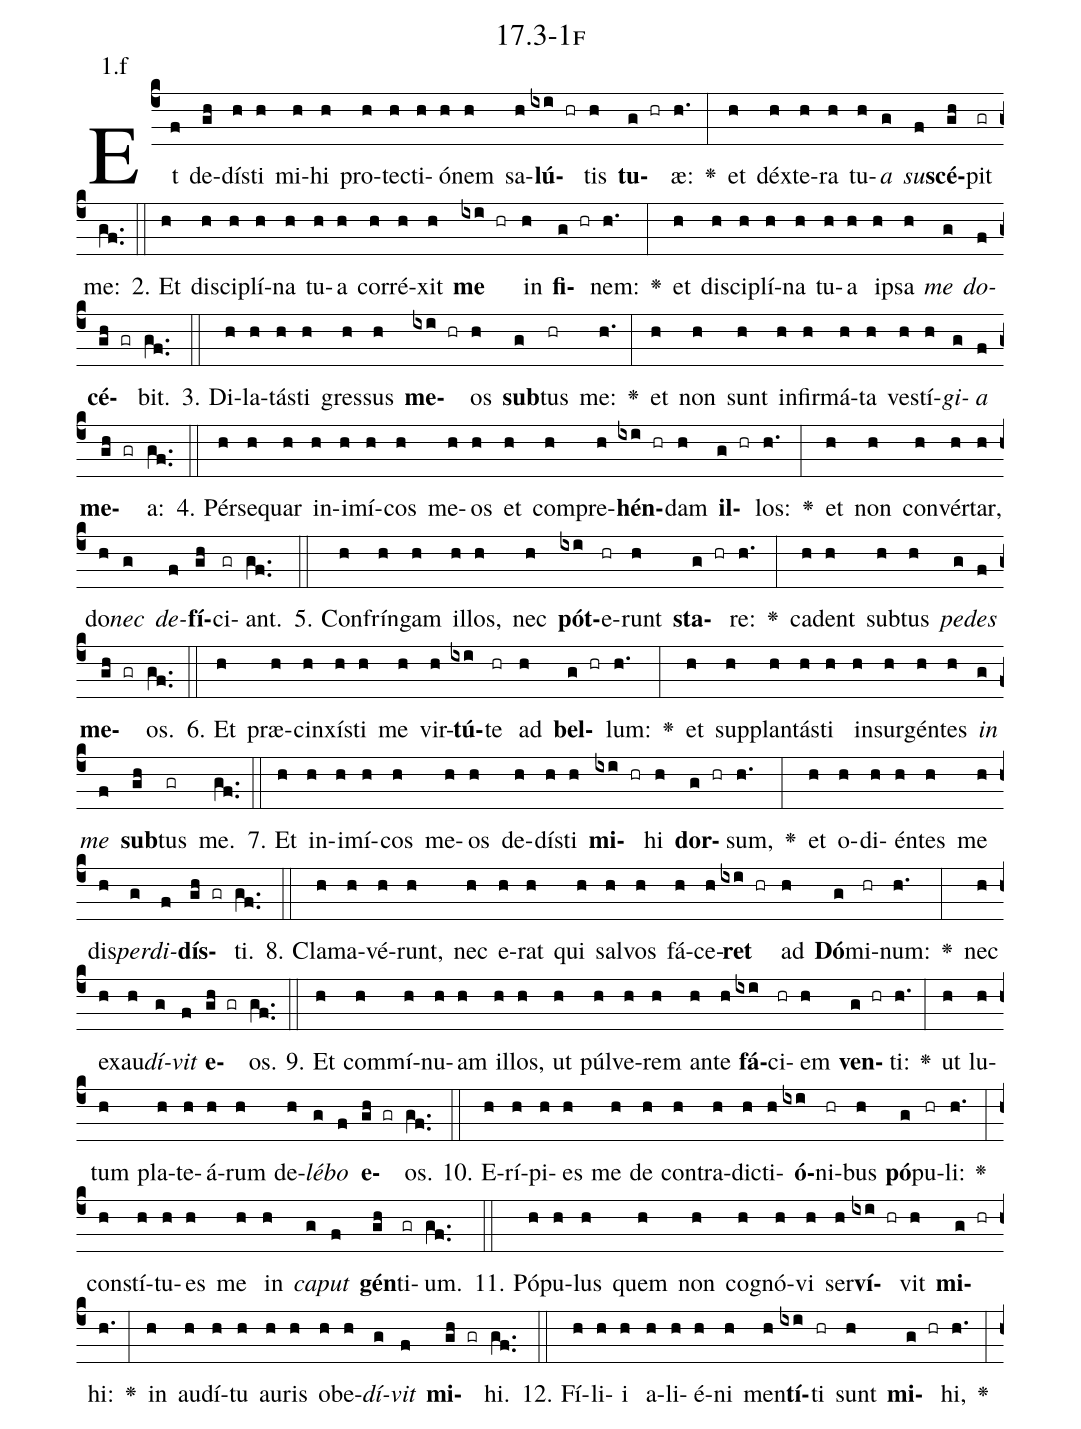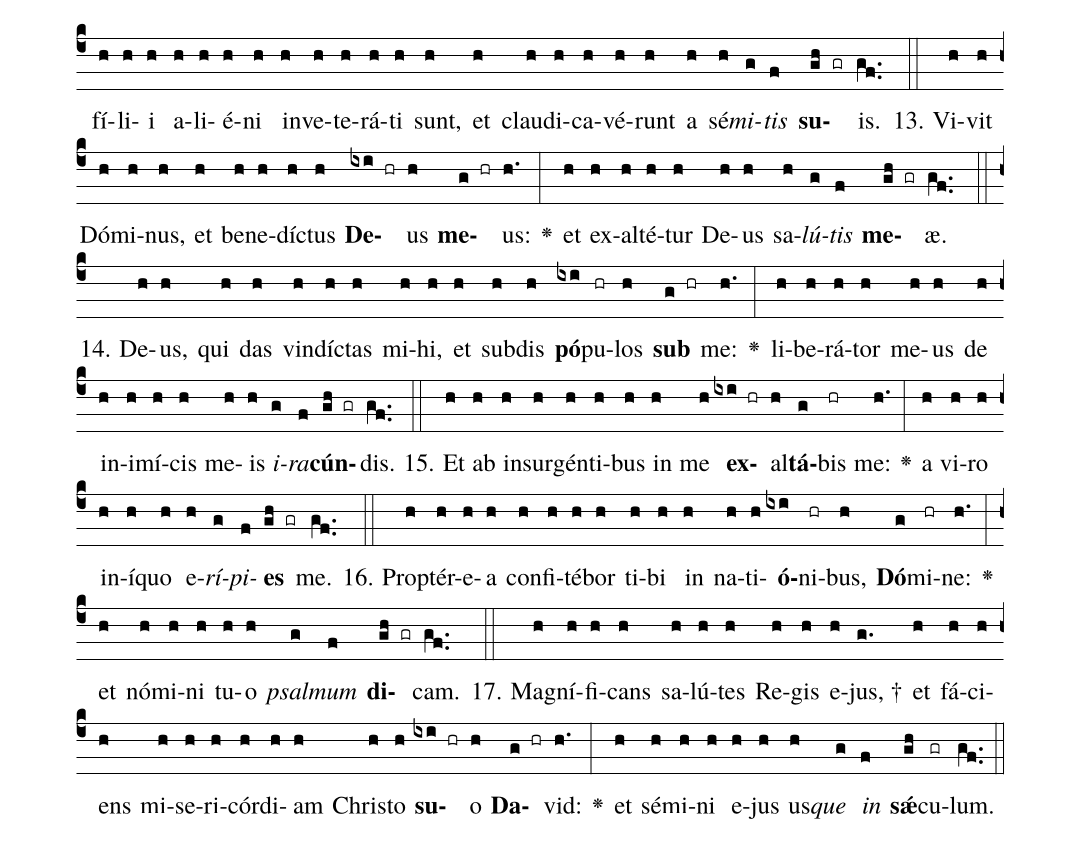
name: 17.3-1f;
annotation: 1.f;
%%
(c4)Et(f) de(gh)dís(h)ti(h) mi(h)hi(h) pro(h)tec(h)ti(h)ó(h)nem(h) sa(h)<b>lú</b>(ixi hr)tis(h) <b>tu</b>(g hr)æ:(h.) <v>\greheightstar</v>(:) et(h) déx(h)te(h)ra(h) tu(h)<i>a</i>(g) <i>su</i>(f)<b>scé</b>(gh)pit(gr) me:(gf..) (::)
2. Et(h) di(h)sci(h)plí(h)na(h) tu(h)a(h) cor(h)ré(h)xit(h) <b>me</b>(ixi hr) in(h) <b>fi</b>(g hr)nem:(h.) <v>\greheightstar</v>(:) et(h) di(h)sci(h)plí(h)na(h) tu(h)a(h) ip(h)sa(h) <i>me</i>(g) <i>do</i>(f)<b>cé</b>(gh gr)bit.(gf..) (::)
3. Di(h)la(h)tás(h)ti(h) gres(h)sus(h) <b>me</b>(ixi hr)os(h) <b>sub</b>(g)tus(hr) me:(h.) <v>\greheightstar</v>(:) et(h) non(h) sunt(h) in(h)fir(h)má(h)ta(h) ves(h)tí(h)<i>gi</i>(g)<i>a</i>(f) <b>me</b>(gh gr)a:(gf..) (::)
4. Pér(h)se(h)quar(h) in(h)i(h)mí(h)cos(h) me(h)os(h) et(h) com(h)pre(h)<b>hén</b>(ixi hr)dam(h) <b>il</b>(g hr)los:(h.) <v>\greheightstar</v>(:) et(h) non(h) con(h)vér(h)tar,(h) do(h)<i>nec</i>(g) <i>de</i>(f)<b>fí</b>(gh)ci(gr)ant.(gf..) (::)
5. Con(h)frín(h)gam(h) il(h)los,(h) nec(h) <b>pót</b>(ixi)e(hr)runt(h) <b>sta</b>(g hr)re:(h.) <v>\greheightstar</v>(:) ca(h)dent(h) sub(h)tus(h) <i>pe</i>(g)<i>des</i>(f) <b>me</b>(gh gr)os.(gf..) (::)
6. Et(h) præ(h)cin(h)xís(h)ti(h) me(h) vir(h)<b>tú</b>(ixi)te(hr) ad(h) <b>bel</b>(g hr)lum:(h.) <v>\greheightstar</v>(:) et(h) sup(h)plan(h)tás(h)ti(h) in(h)sur(h)gén(h)tes(h) <i>in</i>(g) <i>me</i>(f) <b>sub</b>(gh)tus(gr) me.(gf..) (::)
7. Et(h) in(h)i(h)mí(h)cos(h) me(h)os(h) de(h)dís(h)ti(h) <b>mi</b>(ixi hr)hi(h) <b>dor</b>(g hr)sum,(h.) <v>\greheightstar</v>(:) et(h) o(h)di(h)én(h)tes(h) me(h) dis(h)<i>per</i>(g)<i>di</i>(f)<b>dís</b>(gh gr)ti.(gf..) (::)
8. Cla(h)ma(h)vé(h)runt,(h) nec(h) e(h)rat(h) qui(h) sal(h)vos(h) fá(h)ce(h)<b>ret</b>(ixi hr) ad(h) <b>Dó</b>(g)mi(hr)num:(h.) <v>\greheightstar</v>(:) nec(h) ex(h)au(h)<i>dí</i>(g)<i>vit</i>(f) <b>e</b>(gh gr)os.(gf..) (::)
9. Et(h) com(h)mí(h)nu(h)am(h) il(h)los,(h) ut(h) púl(h)ve(h)rem(h) an(h)te(h) <b>fá</b>(ixi)ci(hr)em(h) <b>ven</b>(g hr)ti:(h.) <v>\greheightstar</v>(:) ut(h) lu(h)tum(h) pla(h)te(h)á(h)rum(h) de(h)<i>lé</i>(g)<i>bo</i>(f) <b>e</b>(gh gr)os.(gf..) (::)
10. E(h)rí(h)pi(h)es(h) me(h) de(h) con(h)tra(h)dic(h)ti(h)<b>ó</b>(ixi)ni(hr)bus(h) <b>pó</b>(g)pu(hr)li:(h.) <v>\greheightstar</v>(:) con(h)stí(h)tu(h)es(h) me(h) in(h) <i>ca</i>(g)<i>put</i>(f) <b>gén</b>(gh)ti(gr)um.(gf..) (::)
11. Pó(h)pu(h)lus(h) quem(h) non(h) co(h)gnó(h)vi(h) ser(h)<b>ví</b>(ixi hr)vit(h) <b>mi</b>(g hr)hi:(h.) <v>\greheightstar</v>(:) in(h) au(h)dí(h)tu(h) au(h)ris(h) ob(h)e(h)<i>dí</i>(g)<i>vit</i>(f) <b>mi</b>(gh gr)hi.(gf..) (::)
12. Fí(h)li(h)i(h) a(h)li(h)é(h)ni(h) men(h)<b>tí</b>(ixi)ti(hr) sunt(h) <b>mi</b>(g hr)hi,(h.) <v>\greheightstar</v>(:) fí(h)li(h)i(h) a(h)li(h)é(h)ni(h) in(h)ve(h)te(h)rá(h)ti(h) sunt,(h) et(h) clau(h)di(h)ca(h)vé(h)runt(h) a(h) sé(h)<i>mi</i>(g)<i>tis</i>(f) <b>su</b>(gh gr)is.(gf..) (::)
13. Vi(h)vit(h) Dó(h)mi(h)nus,(h) et(h) be(h)ne(h)díc(h)tus(h) <b>De</b>(ixi hr)us(h) <b>me</b>(g hr)us:(h.) <v>\greheightstar</v>(:) et(h) ex(h)al(h)té(h)tur(h) De(h)us(h) sa(h)<i>lú</i>(g)<i>tis</i>(f) <b>me</b>(gh gr)æ.(gf..) (::)
14. De(h)us,(h) qui(h) das(h) vin(h)díc(h)tas(h) mi(h)hi,(h) et(h) sub(h)dis(h) <b>pó</b>(ixi)pu(hr)los(h) <b>sub</b>(g hr) me:(h.) <v>\greheightstar</v>(:) li(h)be(h)rá(h)tor(h) me(h)us(h) de(h) in(h)i(h)mí(h)cis(h) me(h)is(h) <i>i</i>(g)<i>ra</i>(f)<b>cún</b>(gh gr)dis.(gf..) (::)
15. Et(h) ab(h) in(h)sur(h)gén(h)ti(h)bus(h) in(h) me(h) <b>ex</b>(ixi hr)al(h)<b>tá</b>(g)bis(hr) me:(h.) <v>\greheightstar</v>(:) a(h) vi(h)ro(h) in(h)í(h)quo(h) e(h)<i>rí</i>(g)<i>pi</i>(f)<b>es</b>(gh gr) me.(gf..) (::)
16. Prop(h)tér(h)e(h)a(h) con(h)fi(h)té(h)bor(h) ti(h)bi(h) in(h) na(h)ti(h)<b>ó</b>(ixi)ni(hr)bus,(h) <b>Dó</b>(g)mi(hr)ne:(h.) <v>\greheightstar</v>(:) et(h) nó(h)mi(h)ni(h) tu(h)o(h) <i>psal</i>(g)<i>mum</i>(f) <b>di</b>(gh gr)cam.(gf..) (::)
17. Ma(h)gní(h)fi(h)cans(h) sa(h)lú(h)tes(h) Re(h)gis(h) e(h)jus, †(g.) et(h) fá(h)ci(h)ens(h) mi(h)se(h)ri(h)cór(h)di(h)am(h) Chris(h)to(h) <b>su</b>(ixi hr)o(h) <b>Da</b>(g hr)vid:(h.) <v>\greheightstar</v>(:) et(h) sé(h)mi(h)ni(h) e(h)jus(h) us(h)<i>que</i>(g) <i>in</i>(f) <b>sǽ</b>(gh)cu(gr)lum.(gf..) (::)
